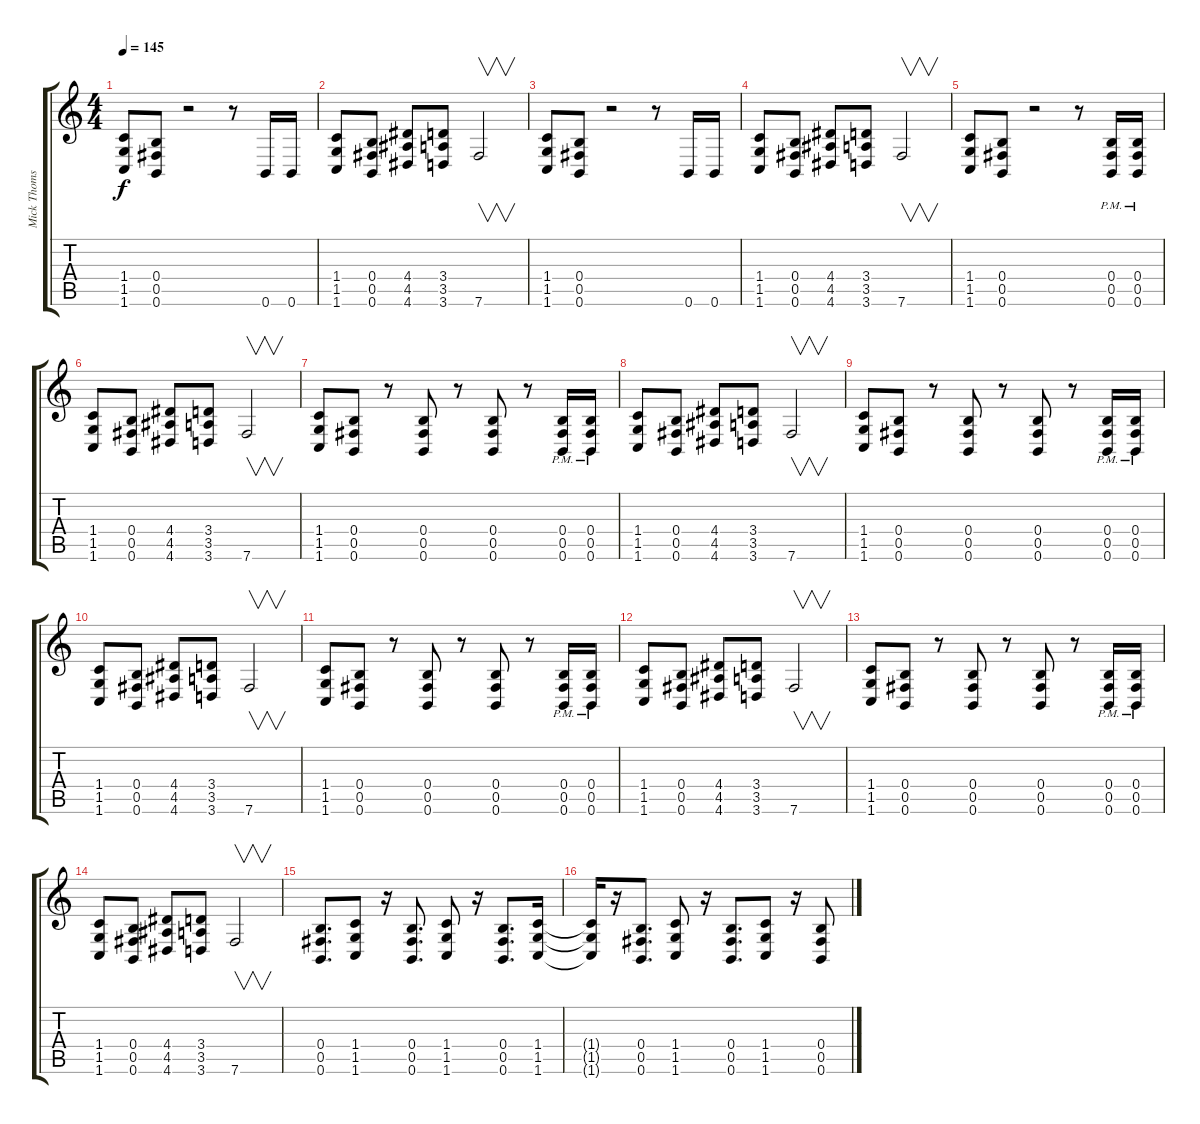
\track ("Mick Thomson" "Mick Thoms") {instrument overdrivenguitar}
\staff {score tabs}
\tuning (Db4 Ab3 E3 B2 Gb2 B1) {hide}
\ts (4 4)
\tempo 145
\clef g2
\ks c
(1.4 1.5 1.6).8{dy f} (0.4 0.5 0.6).8 r.2 r.8 0.6.16 0.6.16 |
(1.4 1.5 1.6).8 (0.4 0.5 0.6).8 (4.4 4.5 4.6).8 (3.4 3.5 3.6).8 7.6.2{v} |
(1.4 1.5 1.6).8 (0.4 0.5 0.6).8 r.2 r.8 0.6.16 0.6.16 |
(1.4 1.5 1.6).8 (0.4 0.5 0.6).8 (4.4 4.5 4.6).8 (3.4 3.5 3.6).8 7.6.2{v} |
(1.4 1.5 1.6).8 (0.4 0.5 0.6).8 r.2 r.8 (0.4{pm} 0.5{pm} 0.6{pm}).16 (0.4{pm} 0.5{pm} 0.6{pm}).16 |
(1.4 1.5 1.6).8 (0.4 0.5 0.6).8 (4.4 4.5 4.6).8 (3.4 3.5 3.6).8 7.6.2{v} |
(1.4 1.5 1.6).8 (0.4 0.5 0.6).8 r.8 (0.4 0.5 0.6).8 r.8 (0.4 0.5 0.6).8 r.8 (0.4{pm} 0.5{pm} 0.6{pm}).16 (0.4{pm} 0.5{pm} 0.6{pm}).16 |
(1.4 1.5 1.6).8 (0.4 0.5 0.6).8 (4.4 4.5 4.6).8 (3.4 3.5 3.6).8 7.6.2{v} |
(1.4 1.5 1.6).8 (0.4 0.5 0.6).8 r.8 (0.4 0.5 0.6).8 r.8 (0.4 0.5 0.6).8 r.8 (0.4{pm} 0.5{pm} 0.6{pm}).16 (0.4{pm} 0.5{pm} 0.6{pm}).16 |
(1.4 1.5 1.6).8 (0.4 0.5 0.6).8 (4.4 4.5 4.6).8 (3.4 3.5 3.6).8 7.6.2{v} |
(1.4 1.5 1.6).8 (0.4 0.5 0.6).8 r.8 (0.4 0.5 0.6).8 r.8 (0.4 0.5 0.6).8 r.8 (0.4{pm} 0.5{pm} 0.6{pm}).16 (0.4{pm} 0.5{pm} 0.6{pm}).16 |
(1.4 1.5 1.6).8 (0.4 0.5 0.6).8 (4.4 4.5 4.6).8 (3.4 3.5 3.6).8 7.6.2{v} |
(1.4 1.5 1.6).8 (0.4 0.5 0.6).8 r.8 (0.4 0.5 0.6).8 r.8 (0.4 0.5 0.6).8 r.8 (0.4{pm} 0.5{pm} 0.6{pm}).16 (0.4{pm} 0.5{pm} 0.6{pm}).16 |
(1.4 1.5 1.6).8 (0.4 0.5 0.6).8 (4.4 4.5 4.6).8 (3.4 3.5 3.6).8 7.6.2{v} |
(0.4 0.5 0.6).8{d} (1.4 1.5 1.6).8 r.16 (0.4 0.5 0.6).8{d} (1.4 1.5 1.6).8 r.16 (0.4 0.5 0.6).8{d} (1.4 1.5 1.6).16 |
(1.4{t} 1.5{t} 1.6{t}).16 r.16 (0.4 0.5 0.6).8{d} (1.4 1.5 1.6).8 r.16 (0.4 0.5 0.6).8{d} (1.4 1.5 1.6).8 r.16 (0.4 0.5 0.6).8
